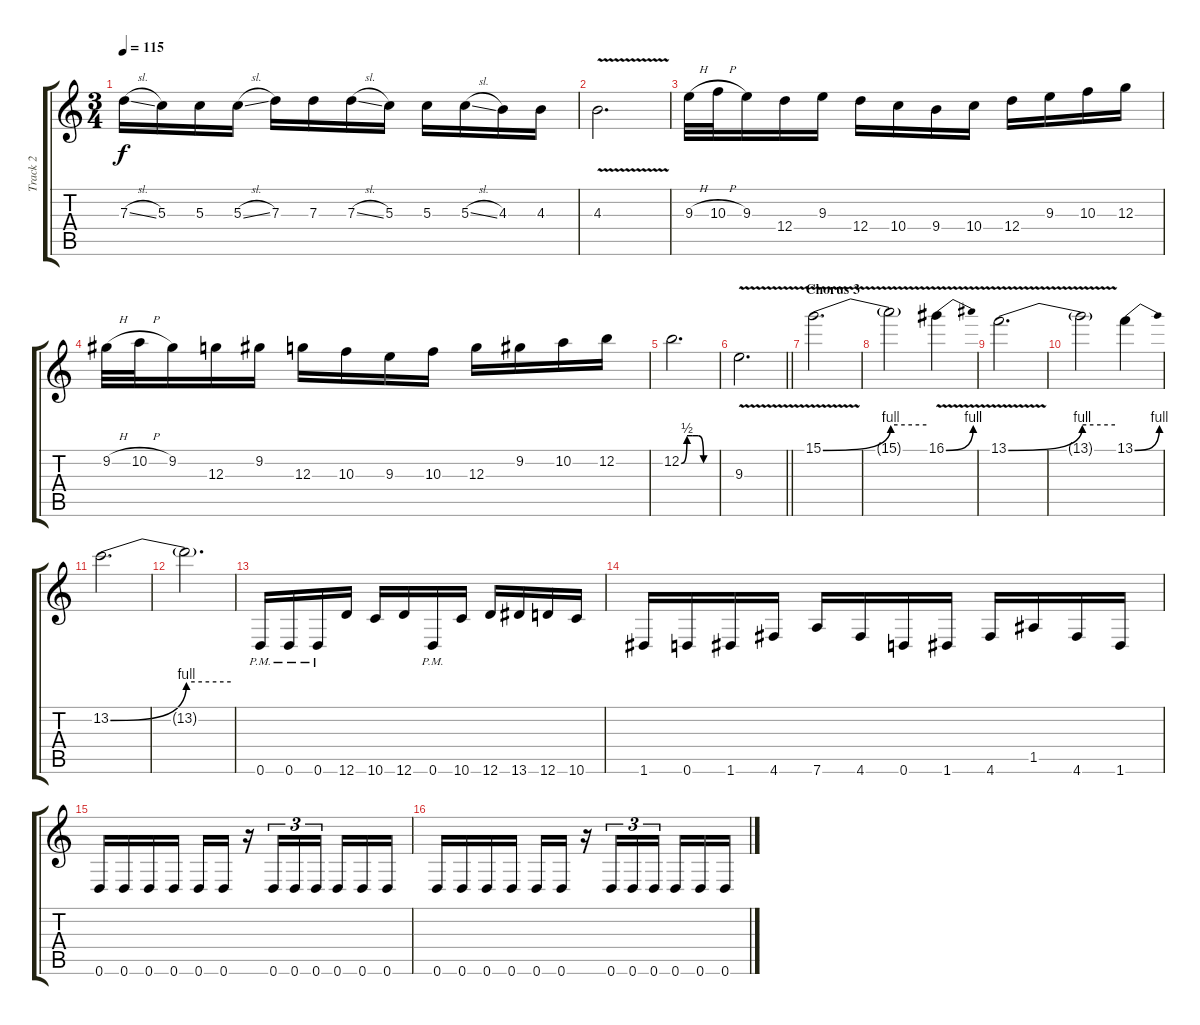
\track ("Track 2" "Track 2") {instrument overdrivenguitar}
\staff {score tabs}
\tuning (E4 B3 G3 D3 A2 D2) {hide}
\ts (3 4)
\tempo 115
\clef g2
\ks c
7.3{sl}.16{dy f} 5.3.16 5.3.16 5.3{sl}.16 7.3.16 7.3.16 7.3{sl}.16 5.3.16 5.3.16 5.3{sl}.16 4.3.16 4.3.16 |
4.3{v}.2{d} |
9.3{h}.32 10.3{h}.32 9.3.16 12.4.16 9.3.16 12.4.16 10.4.16 9.4.16 10.4.16 12.4.16 9.3.16 10.3.16 12.3.16 |
9.2{h}.32 10.2{h}.32 9.2.16 12.3.16 9.2.16 12.3.16 10.3.16 9.3.16 10.3.16 12.3.16 9.2.16 10.2.16 12.2.16 |
12.2{be (custom 0 0 10 2 20 2 30 2 39 0 60 0)}.2{d} |
\barLineRight lightlight
9.3{v}.2{d} |
\section ("" "Chorus 3")
15.1{be (bend 0 0 60 4) v}.2{d} |
15.1{be (hold 0 4 60 4) v t}.2 16.1{be (bend 0 0 60 4) v}.4 |
13.1{be (bend 0 0 60 4) v}.2{d} |
13.1{be (hold 0 4 60 4) v t}.2 13.1{be (bend 0 0 60 4)}.4 |
13.2{be (bend 0 0 60 4)}.2{d} |
13.2{be (hold 0 4 60 4) t}.2{d} |
0.6{pm}.16 0.6{pm}.16 0.6{pm}.16 12.6.16 10.6.16 12.6.16 0.6{pm}.16 10.6.16 12.6.16 13.6.16 12.6.16 10.6.16 |
1.6.16 0.6.16 1.6.16 4.6.16 7.6.16 4.6.16 0.6.16 1.6.16 4.6.16 1.5.16 4.6.16 1.6.16 |
0.6.16 0.6.16 0.6.16 0.6.16 0.6.16 0.6.16 r.16 0.6.16{tu (3 2)} 0.6.16{tu (3 2)} 0.6.16{tu (3 2) beam splitsecondary} 0.6.16 0.6.16 0.6.16 |
0.6.16 0.6.16 0.6.16 0.6.16 0.6.16 0.6.16 r.16 0.6.16{tu (3 2)} 0.6.16{tu (3 2)} 0.6.16{tu (3 2) beam splitsecondary} 0.6.16 0.6.16 0.6.16
